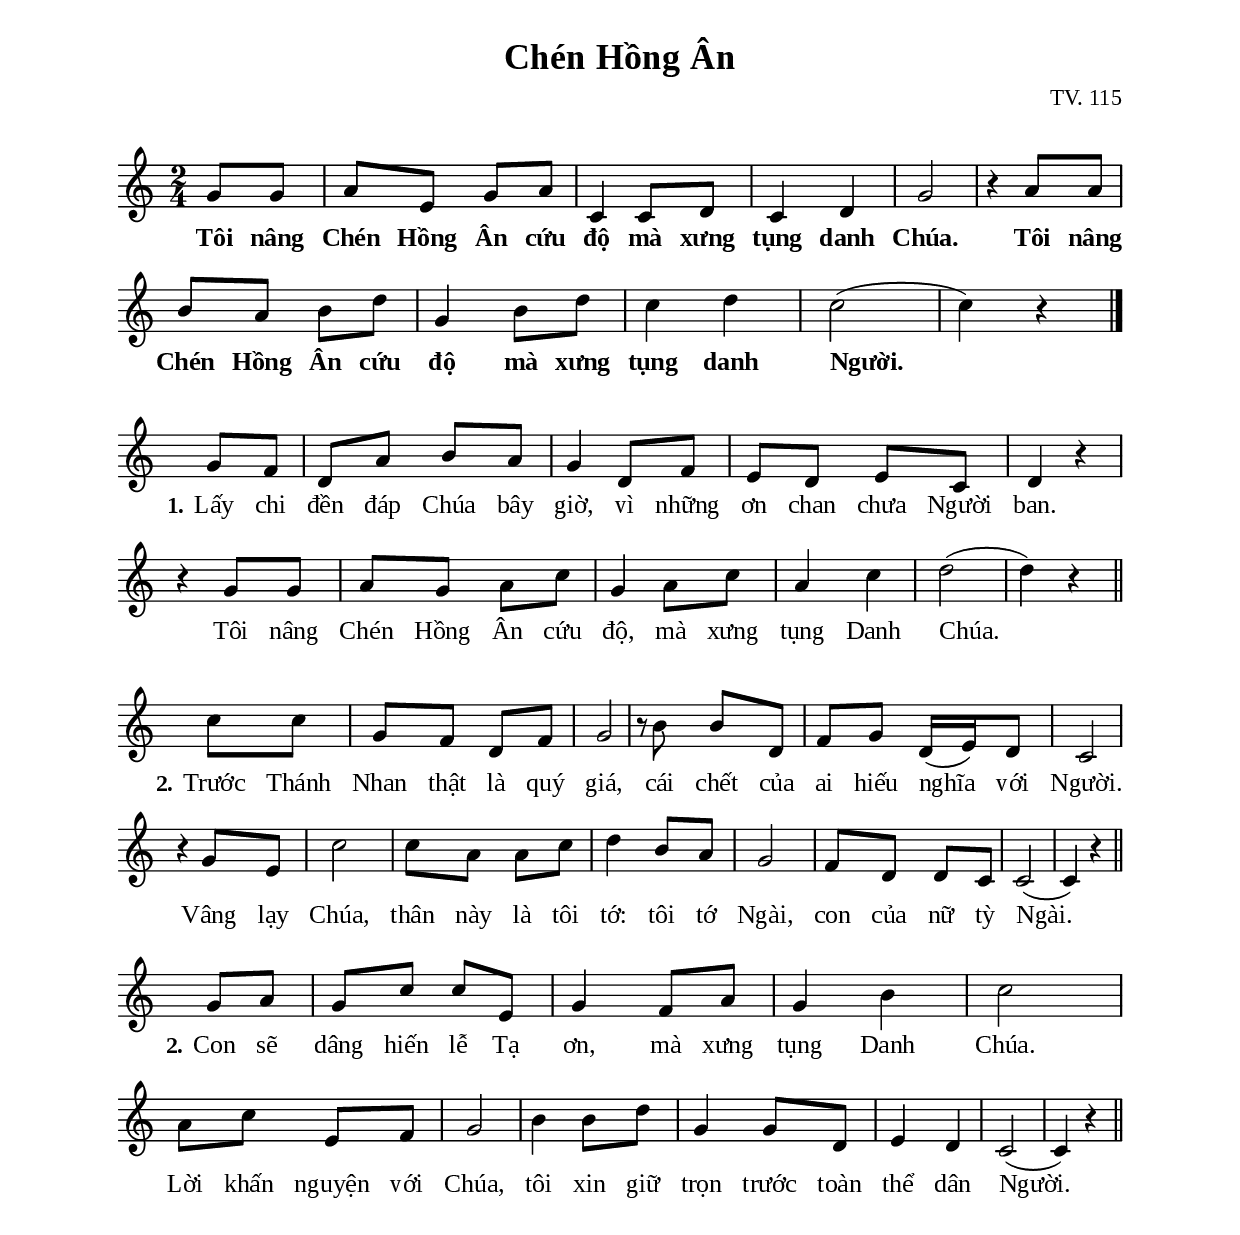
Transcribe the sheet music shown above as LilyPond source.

% Cài đặt chung
\version "2.20.0"
\include "english.ly"

\header {
  title = "Chén Hồng Ân"
  composer = "TV. 115"
  arranger = " "
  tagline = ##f
}

global = {
  \key c \major
  \time 2/4
}

\paper {
  #(set-paper-size "a4")
  top-margin = 20\mm
  bottom-margin = 15\mm
  left-margin = 20\mm
  right-margin = 20\mm
  indent = #0
  #(define fonts
	 (make-pango-font-tree "Liberation Serif"
	 		       "Liberation Serif"
			       "Liberation Serif"
			       (/ 20 20)))
}

% Nhạc điệp khúc
nhacDiepKhuc = \relative c'' {
  \override Lyrics.LyricSpace.minimum-distance = #1.7
  \override Score.BarNumber.break-visibility = ##(#f #f #f)
  \partial 4 g8 g |
  a e g a |
  c,4 c8 d |
  c4 d |
  g2 |
  r4 a8 a |
  b a b d |
  g,4 b8 d |
  c4 d |
  c2 ( |
  c4) r \bar "|."
}

% Nhạc phiên khúc
nhacPhienKhucMot = \relative c'' {
  \override Lyrics.LyricSpace.minimum-distance = #2.0
  \override Score.BarNumber.break-visibility = ##(#f #f #f)
  \partial 4 g8 f |
  d a' b a |
  g4 d8 f |
  e d e c |
  d4 r |
  r g8 g |
  a g a c |
  g4 a8 c |
  a4 c |
  d2 ( |
  d4) r \bar "||"
}

nhacPhienKhucHai = \relative c'' {
  \override Lyrics.LyricSpace.minimum-distance = #2.0
  \override Score.BarNumber.break-visibility = ##(#f #f #f)
  \partial 4 c8 c |
  g f d f |
  g2 |
  r8 b b d, |
  f g d16 (e) d8 |
  c2 |
  r4 g'8 e |
  c'2 |
  c8 a a c |
  d4 b8 a |
  g2 |
  f8 d d c |
  c2 ( |
  c4) r \bar "||"
}

nhacPhienKhucBa = \relative c'' {
  \override Lyrics.LyricSpace.minimum-distance = #2.0
  \override Score.BarNumber.break-visibility = ##(#f #f #f)
  \partial 4 g8 a |
  g c c e, |
  g4 f8 a |
  g4 b |
  c2 |
  a8 c e, f |
  g2 |
  b4 b8 d |
  g,4 g8 d |
  e4 d |
  c2 ( |
  c4) r \bar "||"
}

% Lời điệp khúc
loiDiepKhuc = \lyricmode {
  \override Lyrics.LyricText.font-series = #'bold
  Tôi nâng Chén Hồng Ân cứu độ mà xưng tụng danh Chúa.
  Tôi nâng Chén Hồng Ân  cứu độ mà xưng tụng danh Người.
}

% Lời phiên khúc
loiPhienKhucMot = \lyricmode {
  \set stanza = #"1."
  Lấy chi đền đáp Chúa bây giờ,
  vì những ơn chan chưa Người ban.
  Tôi nâng Chén Hồng Ân cứu độ, mà xưng tụng Danh Chúa.
}

loiPhienKhucHai = \lyricmode {
  \set stanza = #"2."
  Trước Thánh Nhan thật là quý giá,
  cái chết của ai hiếu nghĩa với Người.
  Vâng lạy Chúa, thân này là tôi tớ:
  tôi tớ Ngài, con của nữ tỳ Ngài.
}

loiPhienKhucBa = \lyricmode {
  \set stanza = #"2."
  Con sẽ dâng hiến lễ Tạ ơn, mà xưng tụng Danh Chúa.
  Lời khấn nguyện với Chúa,
  tôi xin giữ trọn trước toàn thể dân Người.
}


% Dàn trang
\score {
  \new ChoirStaff <<
    \new Staff = chorus <<
      \new Voice = "sopranos" {
        \global \stemNeutral \nhacDiepKhuc
      }
    >>
    \new Lyrics = basses
    \context Lyrics = basses 
      %\with \override LyricText.font-shape = #'bold
      \lyricsto sopranos \loiDiepKhuc
  >>
}

\score {
  \new ChoirStaff <<
    \new Staff = verses <<
      \override Staff.TimeSignature.transparent = ##t
      \new Voice = "verse" {
        \global \stemNeutral \nhacPhienKhucMot
      }
    >>
    \new Lyrics \lyricsto verse \loiPhienKhucMot
  >>
}

\score {
  \new ChoirStaff <<
    \new Staff = verses <<
      \override Staff.TimeSignature.transparent = ##t
      \new Voice = "verse" {
        \global \stemNeutral \nhacPhienKhucHai
      }
    >>
    \new Lyrics \lyricsto verse \loiPhienKhucHai
  >>
}

\score {
  \new ChoirStaff <<
    \new Staff = verses <<
      \override Staff.TimeSignature.transparent = ##t
      \new Voice = "verse" {
        \global \stemNeutral \nhacPhienKhucBa
      }
    >>
    \new Lyrics \lyricsto verse \loiPhienKhucBa
  >>
}
